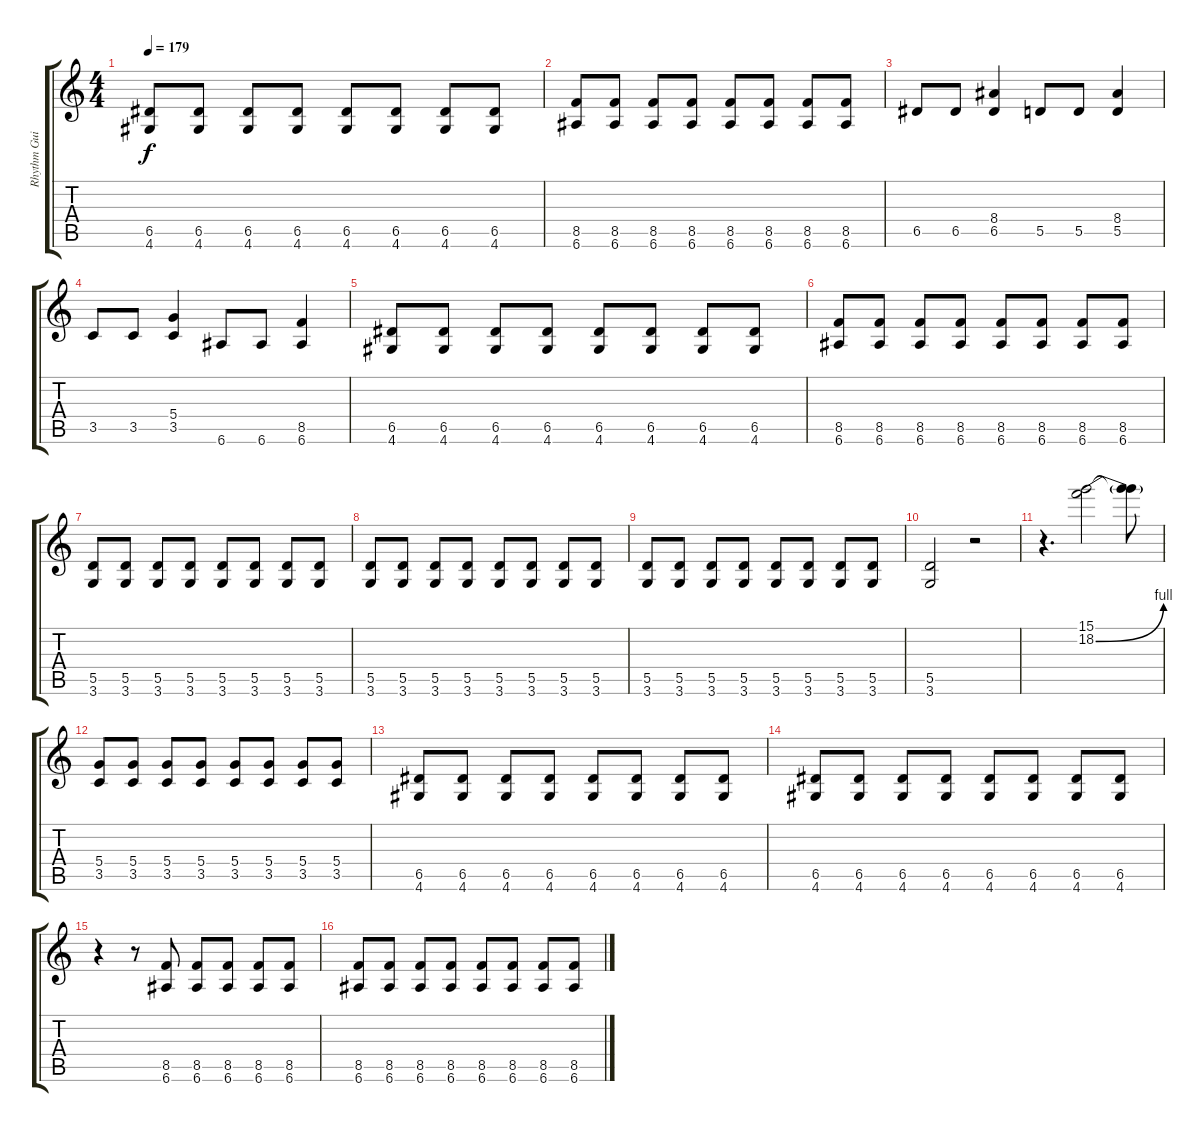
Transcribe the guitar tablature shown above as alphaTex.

\track ("Rhythm Guitar" "Rhythm Gui") {instrument distortionguitar}
\staff {score tabs}
\tuning (E4 B3 G3 D3 A2 E2) {hide}
\ts (4 4)
\tempo 179
\clef g2
\ks c
(6.5 4.6).8{dy f} (6.5 4.6).8 (6.5 4.6).8 (6.5 4.6).8 (6.5 4.6).8 (6.5 4.6).8 (6.5 4.6).8 (6.5 4.6).8 |
(8.5 6.6).8 (8.5 6.6).8 (8.5 6.6).8 (8.5 6.6).8 (8.5 6.6).8 (8.5 6.6).8 (8.5 6.6).8 (8.5 6.6).8 |
6.5.8 6.5.8 (8.4 6.5).4 5.5.8 5.5.8 (8.4 5.5).4 |
3.5.8 3.5.8 (5.4 3.5).4 6.6.8 6.6.8 (8.5 6.6).4 |
(6.5 4.6).8 (6.5 4.6).8 (6.5 4.6).8 (6.5 4.6).8 (6.5 4.6).8 (6.5 4.6).8 (6.5 4.6).8 (6.5 4.6).8 |
(8.5 6.6).8 (8.5 6.6).8 (8.5 6.6).8 (8.5 6.6).8 (8.5 6.6).8 (8.5 6.6).8 (8.5 6.6).8 (8.5 6.6).8 |
(5.5 3.6).8 (5.5 3.6).8 (5.5 3.6).8 (5.5 3.6).8 (5.5 3.6).8 (5.5 3.6).8 (5.5 3.6).8 (5.5 3.6).8 |
(5.5 3.6).8 (5.5 3.6).8 (5.5 3.6).8 (5.5 3.6).8 (5.5 3.6).8 (5.5 3.6).8 (5.5 3.6).8 (5.5 3.6).8 |
(5.5 3.6).8 (5.5 3.6).8 (5.5 3.6).8 (5.5 3.6).8 (5.5 3.6).8 (5.5 3.6).8 (5.5 3.6).8 (5.5 3.6).8 |
(5.5 3.6).2 r.2 |
r.4{d} (15.1 18.2{be (bend 0 0 60 4)}).2 (15.1{t} 18.2{t}).8 |
(5.4 3.5).8 (5.4 3.5).8 (5.4 3.5).8 (5.4 3.5).8 (5.4 3.5).8 (5.4 3.5).8 (5.4 3.5).8 (5.4 3.5).8 |
(6.5 4.6).8 (6.5 4.6).8 (6.5 4.6).8 (6.5 4.6).8 (6.5 4.6).8 (6.5 4.6).8 (6.5 4.6).8 (6.5 4.6).8 |
(6.5 4.6).8 (6.5 4.6).8 (6.5 4.6).8 (6.5 4.6).8 (6.5 4.6).8 (6.5 4.6).8 (6.5 4.6).8 (6.5 4.6).8 |
r.4 r.8 (8.5 6.6).8 (8.5 6.6).8 (8.5 6.6).8 (8.5 6.6).8 (8.5 6.6).8 |
(8.5 6.6).8 (8.5 6.6).8 (8.5 6.6).8 (8.5 6.6).8 (8.5 6.6).8 (8.5 6.6).8 (8.5 6.6).8 (8.5 6.6).8
